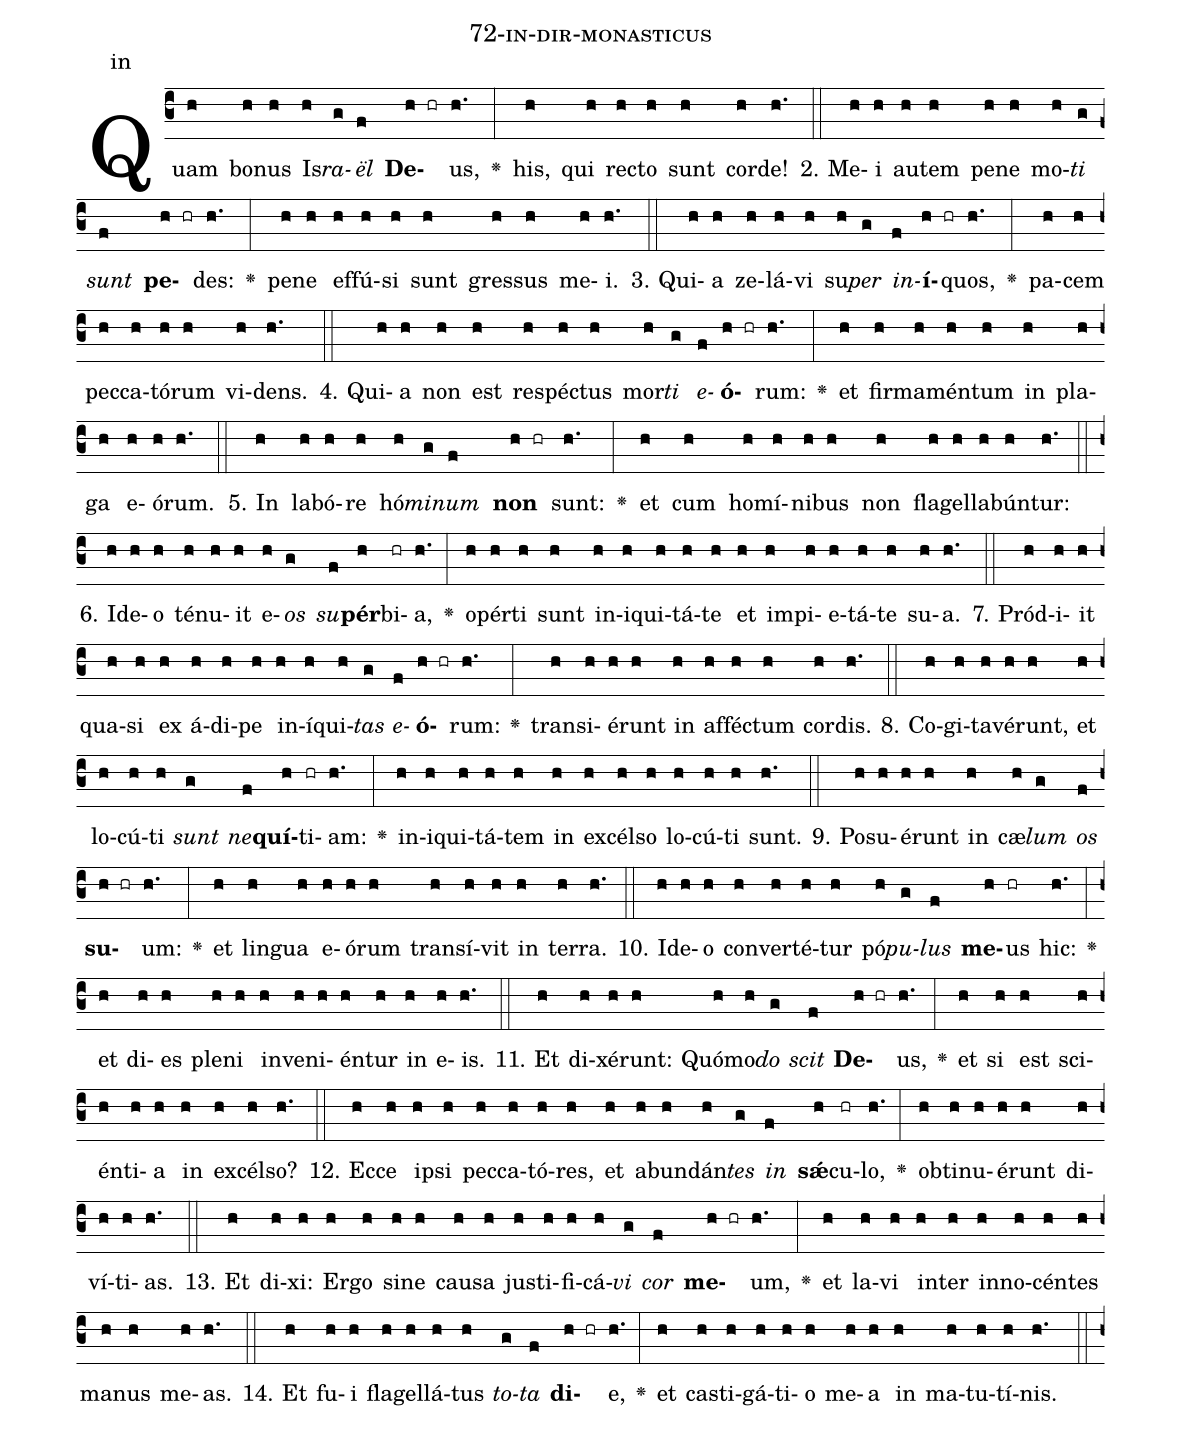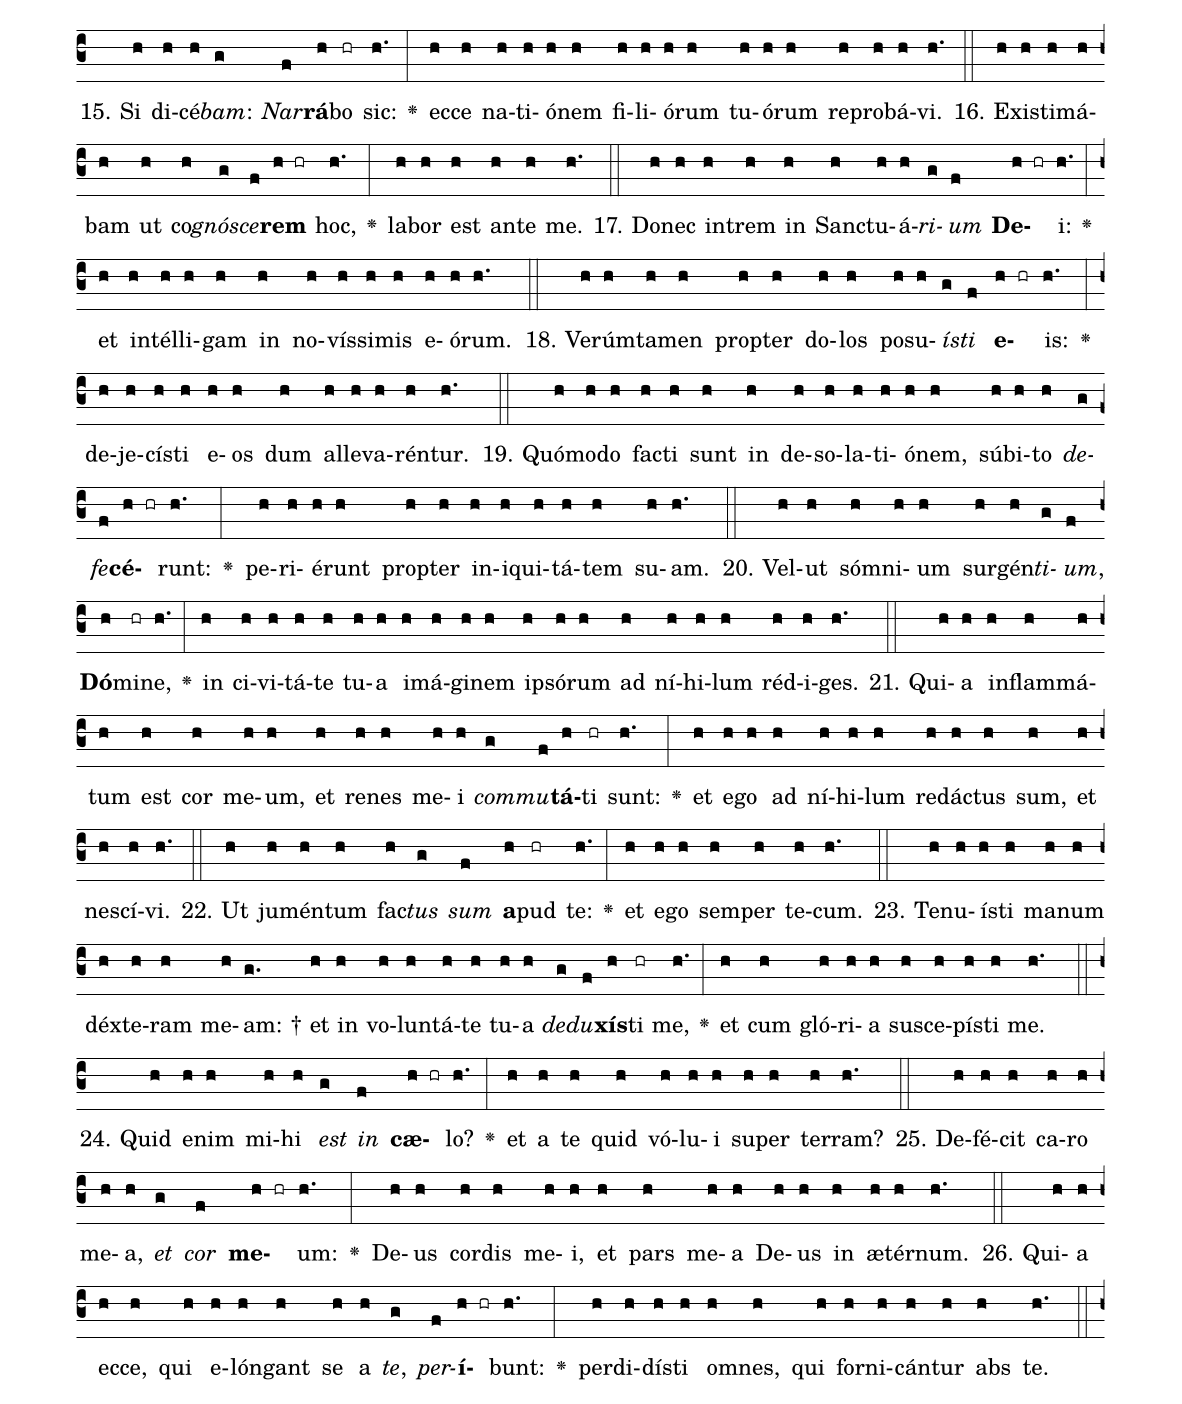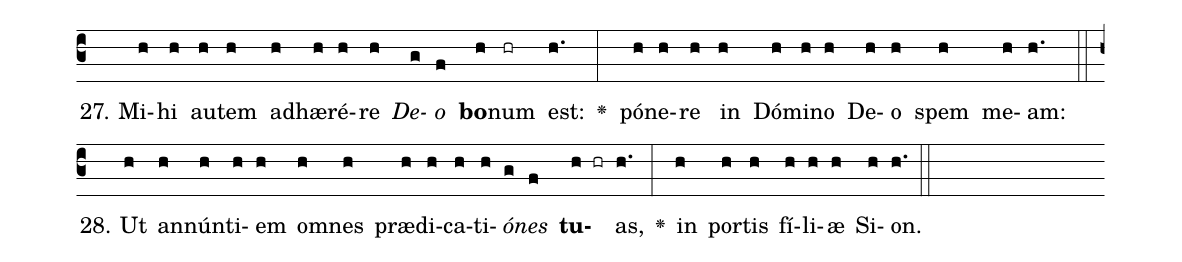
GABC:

name: 72-in-dir-monasticus;
annotation: in;
%%
(c3)Quam(h) bo(h)nus(h) Is(h)<i>ra</i>(g)<i>ël</i>(f) <b>De</b>(h hr)us,(h.) <v>\greheightstar</v>(:) his,(h) qui(h) rec(h)to(h) sunt(h) cor(h)de!(h.) (::)
2. Me(h)i(h) au(h)tem(h) pe(h)ne(h) mo(h)<i>ti</i>(g) <i>sunt</i>(f) <b>pe</b>(h hr)des:(h.) <v>\greheightstar</v>(:) pe(h)ne(h) ef(h)fú(h)si(h) sunt(h) gres(h)sus(h) me(h)i.(h.) (::)
3. Qui(h)a(h) ze(h)lá(h)vi(h) su(h)<i>per</i>(g) <i>in</i>(f)<b>í</b>(h hr)quos,(h.) <v>\greheightstar</v>(:) pa(h)cem(h) pec(h)ca(h)tó(h)rum(h) vi(h)dens.(h.) (::)
4. Qui(h)a(h) non(h) est(h) re(h)spéc(h)tus(h) mor(h)<i>ti</i>(g) <i>e</i>(f)<b>ó</b>(h hr)rum:(h.) <v>\greheightstar</v>(:) et(h) fir(h)ma(h)mén(h)tum(h) in(h) pla(h)ga(h) e(h)ó(h)rum.(h.) (::)
5. In(h) la(h)bó(h)re(h) hó(h)<i>mi</i>(g)<i>num</i>(f) <b>non</b>(h hr) sunt:(h.) <v>\greheightstar</v>(:) et(h) cum(h) ho(h)mí(h)ni(h)bus(h) non(h) fla(h)gel(h)la(h)bún(h)tur:(h.) (::)
6. Id(h)e(h)o(h) té(h)nu(h)it(h) e(h)<i>os</i>(g) <i>su</i>(f)<b>pér</b>(h)bi(hr)a,(h.) <v>\greheightstar</v>(:) o(h)pér(h)ti(h) sunt(h) in(h)i(h)qui(h)tá(h)te(h) et(h) im(h)pi(h)e(h)tá(h)te(h) su(h)a.(h.) (::)
7. Pród(h)i(h)it(h) qua(h)si(h) ex(h) á(h)di(h)pe(h) in(h)í(h)qui(h)<i>tas</i>(g) <i>e</i>(f)<b>ó</b>(h hr)rum:(h.) <v>\greheightstar</v>(:) trans(h)i(h)é(h)runt(h) in(h) af(h)féc(h)tum(h) cor(h)dis.(h.) (::)
8. Co(h)gi(h)ta(h)vé(h)runt,(h) et(h) lo(h)cú(h)ti(h) <i>sunt</i>(g) <i>ne</i>(f)<b>quí</b>(h)ti(hr)am:(h.) <v>\greheightstar</v>(:) in(h)i(h)qui(h)tá(h)tem(h) in(h) ex(h)cél(h)so(h) lo(h)cú(h)ti(h) sunt.(h.) (::)
9. Po(h)su(h)é(h)runt(h) in(h) cæ(h)<i>lum</i>(g) <i>os</i>(f) <b>su</b>(h hr)um:(h.) <v>\greheightstar</v>(:) et(h) lin(h)gua(h) e(h)ó(h)rum(h) trans(h)í(h)vit(h) in(h) ter(h)ra.(h.) (::)
10. Id(h)e(h)o(h) con(h)ver(h)té(h)tur(h) pó(h)<i>pu</i>(g)<i>lus</i>(f) <b>me</b>(h)us(hr) hic:(h.) <v>\greheightstar</v>(:) et(h) di(h)es(h) ple(h)ni(h) in(h)ve(h)ni(h)én(h)tur(h) in(h) e(h)is.(h.) (::)
11. Et(h) di(h)xé(h)runt:(h) Quó(h)mo(h)<i>do</i>(g) <i>scit</i>(f) <b>De</b>(h hr)us,(h.) <v>\greheightstar</v>(:) et(h) si(h) est(h) sci(h)én(h)ti(h)a(h) in(h) ex(h)cél(h)so?(h.) (::)
12. Ec(h)ce(h) ip(h)si(h) pec(h)ca(h)tó(h)res,(h) et(h) ab(h)un(h)dán(h)<i>tes</i>(g) <i>in</i>(f) <b>sǽ</b>(h)cu(hr)lo,(h.) <v>\greheightstar</v>(:) ob(h)ti(h)nu(h)é(h)runt(h) di(h)ví(h)ti(h)as.(h.) (::)
13. Et(h) di(h)xi:(h) Er(h)go(h) si(h)ne(h) cau(h)sa(h) jus(h)ti(h)fi(h)cá(h)<i>vi</i>(g) <i>cor</i>(f) <b>me</b>(h hr)um,(h.) <v>\greheightstar</v>(:) et(h) la(h)vi(h) in(h)ter(h) in(h)no(h)cén(h)tes(h) ma(h)nus(h) me(h)as.(h.) (::)
14. Et(h) fu(h)i(h) fla(h)gel(h)lá(h)tus(h) <i>to</i>(g)<i>ta</i>(f) <b>di</b>(h hr)e,(h.) <v>\greheightstar</v>(:) et(h) cas(h)ti(h)gá(h)ti(h)o(h) me(h)a(h) in(h) ma(h)tu(h)tí(h)nis.(h.) (::)
15. Si(h) di(h)cé(h)<i>bam</i>:(g) <i>Nar</i>(f)<b>rá</b>(h)bo(hr) sic:(h.) <v>\greheightstar</v>(:) ec(h)ce(h) na(h)ti(h)ó(h)nem(h) fi(h)li(h)ó(h)rum(h) tu(h)ó(h)rum(h) re(h)pro(h)bá(h)vi.(h.) (::)
16. Ex(h)is(h)ti(h)má(h)bam(h) ut(h) co(h)<i>gnó</i>(g)<i>sce</i>(f)<b>rem</b>(h hr) hoc,(h.) <v>\greheightstar</v>(:) la(h)bor(h) est(h) an(h)te(h) me.(h.) (::)
17. Do(h)nec(h) in(h)trem(h) in(h) Sanc(h)tu(h)á(h)<i>ri</i>(g)<i>um</i>(f) <b>De</b>(h hr)i:(h.) <v>\greheightstar</v>(:) et(h) in(h)tél(h)li(h)gam(h) in(h) no(h)vís(h)si(h)mis(h) e(h)ó(h)rum.(h.) (::)
18. Ve(h)rúm(h)ta(h)men(h) prop(h)ter(h) do(h)los(h) po(h)su(h)<i>ís</i>(g)<i>ti</i>(f) <b>e</b>(h hr)is:(h.) <v>\greheightstar</v>(:) de(h)je(h)cís(h)ti(h) e(h)os(h) dum(h) al(h)le(h)va(h)rén(h)tur.(h.) (::)
19. Quó(h)mo(h)do(h) fac(h)ti(h) sunt(h) in(h) de(h)so(h)la(h)ti(h)ó(h)nem,(h) súb(h)i(h)to(h) <i>de</i>(g)<i>fe</i>(f)<b>cé</b>(h hr)runt:(h.) <v>\greheightstar</v>(:) pe(h)ri(h)é(h)runt(h) prop(h)ter(h) in(h)i(h)qui(h)tá(h)tem(h) su(h)am.(h.) (::)
20. Vel(h)ut(h) sóm(h)ni(h)um(h) sur(h)gén(h)<i>ti</i>(g)<i>um</i>,(f) <b>Dó</b>(h)mi(hr)ne,(h.) <v>\greheightstar</v>(:) in(h) ci(h)vi(h)tá(h)te(h) tu(h)a(h) i(h)má(h)gi(h)nem(h) ip(h)só(h)rum(h) ad(h) ní(h)hi(h)lum(h) réd(h)i(h)ges.(h.) (::)
21. Qui(h)a(h) in(h)flam(h)má(h)tum(h) est(h) cor(h) me(h)um,(h) et(h) re(h)nes(h) me(h)i(h) <i>com</i>(g)<i>mu</i>(f)<b>tá</b>(h)ti(hr) sunt:(h.) <v>\greheightstar</v>(:) et(h) e(h)go(h) ad(h) ní(h)hi(h)lum(h) red(h)ác(h)tus(h) sum,(h) et(h) ne(h)scí(h)vi.(h.) (::)
22. Ut(h) ju(h)mén(h)tum(h) fac(h)<i>tus</i>(g) <i>sum</i>(f) <b>a</b>(h)pud(hr) te:(h.) <v>\greheightstar</v>(:) et(h) e(h)go(h) sem(h)per(h) te(h)cum.(h.) (::)
23. Te(h)nu(h)ís(h)ti(h) ma(h)num(h) déx(h)te(h)ram(h) me(h)am: †(g.) et(h) in(h) vo(h)lun(h)tá(h)te(h) tu(h)a(h) <i>de</i>(g)<i>du</i>(f)<b>xís</b>(h)ti(hr) me,(h.) <v>\greheightstar</v>(:) et(h) cum(h) gló(h)ri(h)a(h) su(h)sce(h)pís(h)ti(h) me.(h.) (::)
24. Quid(h) e(h)nim(h) mi(h)hi(h) <i>est</i>(g) <i>in</i>(f) <b>cæ</b>(h hr)lo?(h.) <v>\greheightstar</v>(:) et(h) a(h) te(h) quid(h) vó(h)lu(h)i(h) su(h)per(h) ter(h)ram?(h.) (::)
25. De(h)fé(h)cit(h) ca(h)ro(h) me(h)a,(h) <i>et</i>(g) <i>cor</i>(f) <b>me</b>(h hr)um:(h.) <v>\greheightstar</v>(:) De(h)us(h) cor(h)dis(h) me(h)i,(h) et(h) pars(h) me(h)a(h) De(h)us(h) in(h) æ(h)tér(h)num.(h.) (::)
26. Qui(h)a(h) ec(h)ce,(h) qui(h) e(h)lón(h)gant(h) se(h) a(h) <i>te</i>,(g) <i>per</i>(f)<b>í</b>(h hr)bunt:(h.) <v>\greheightstar</v>(:) per(h)di(h)dís(h)ti(h) om(h)nes,(h) qui(h) for(h)ni(h)cán(h)tur(h) abs(h) te.(h.) (::)
27. Mi(h)hi(h) au(h)tem(h) ad(h)hæ(h)ré(h)re(h) <i>De</i>(g)<i>o</i>(f) <b>bo</b>(h)num(hr) est:(h.) <v>\greheightstar</v>(:) pó(h)ne(h)re(h) in(h) Dó(h)mi(h)no(h) De(h)o(h) spem(h) me(h)am:(h.) (::)
28. Ut(h) an(h)nún(h)ti(h)em(h) om(h)nes(h) præ(h)di(h)ca(h)ti(h)<i>ó</i>(g)<i>nes</i>(f) <b>tu</b>(h hr)as,(h.) <v>\greheightstar</v>(:) in(h) por(h)tis(h) fí(h)li(h)æ(h) Si(h)on.(h.) (::)
